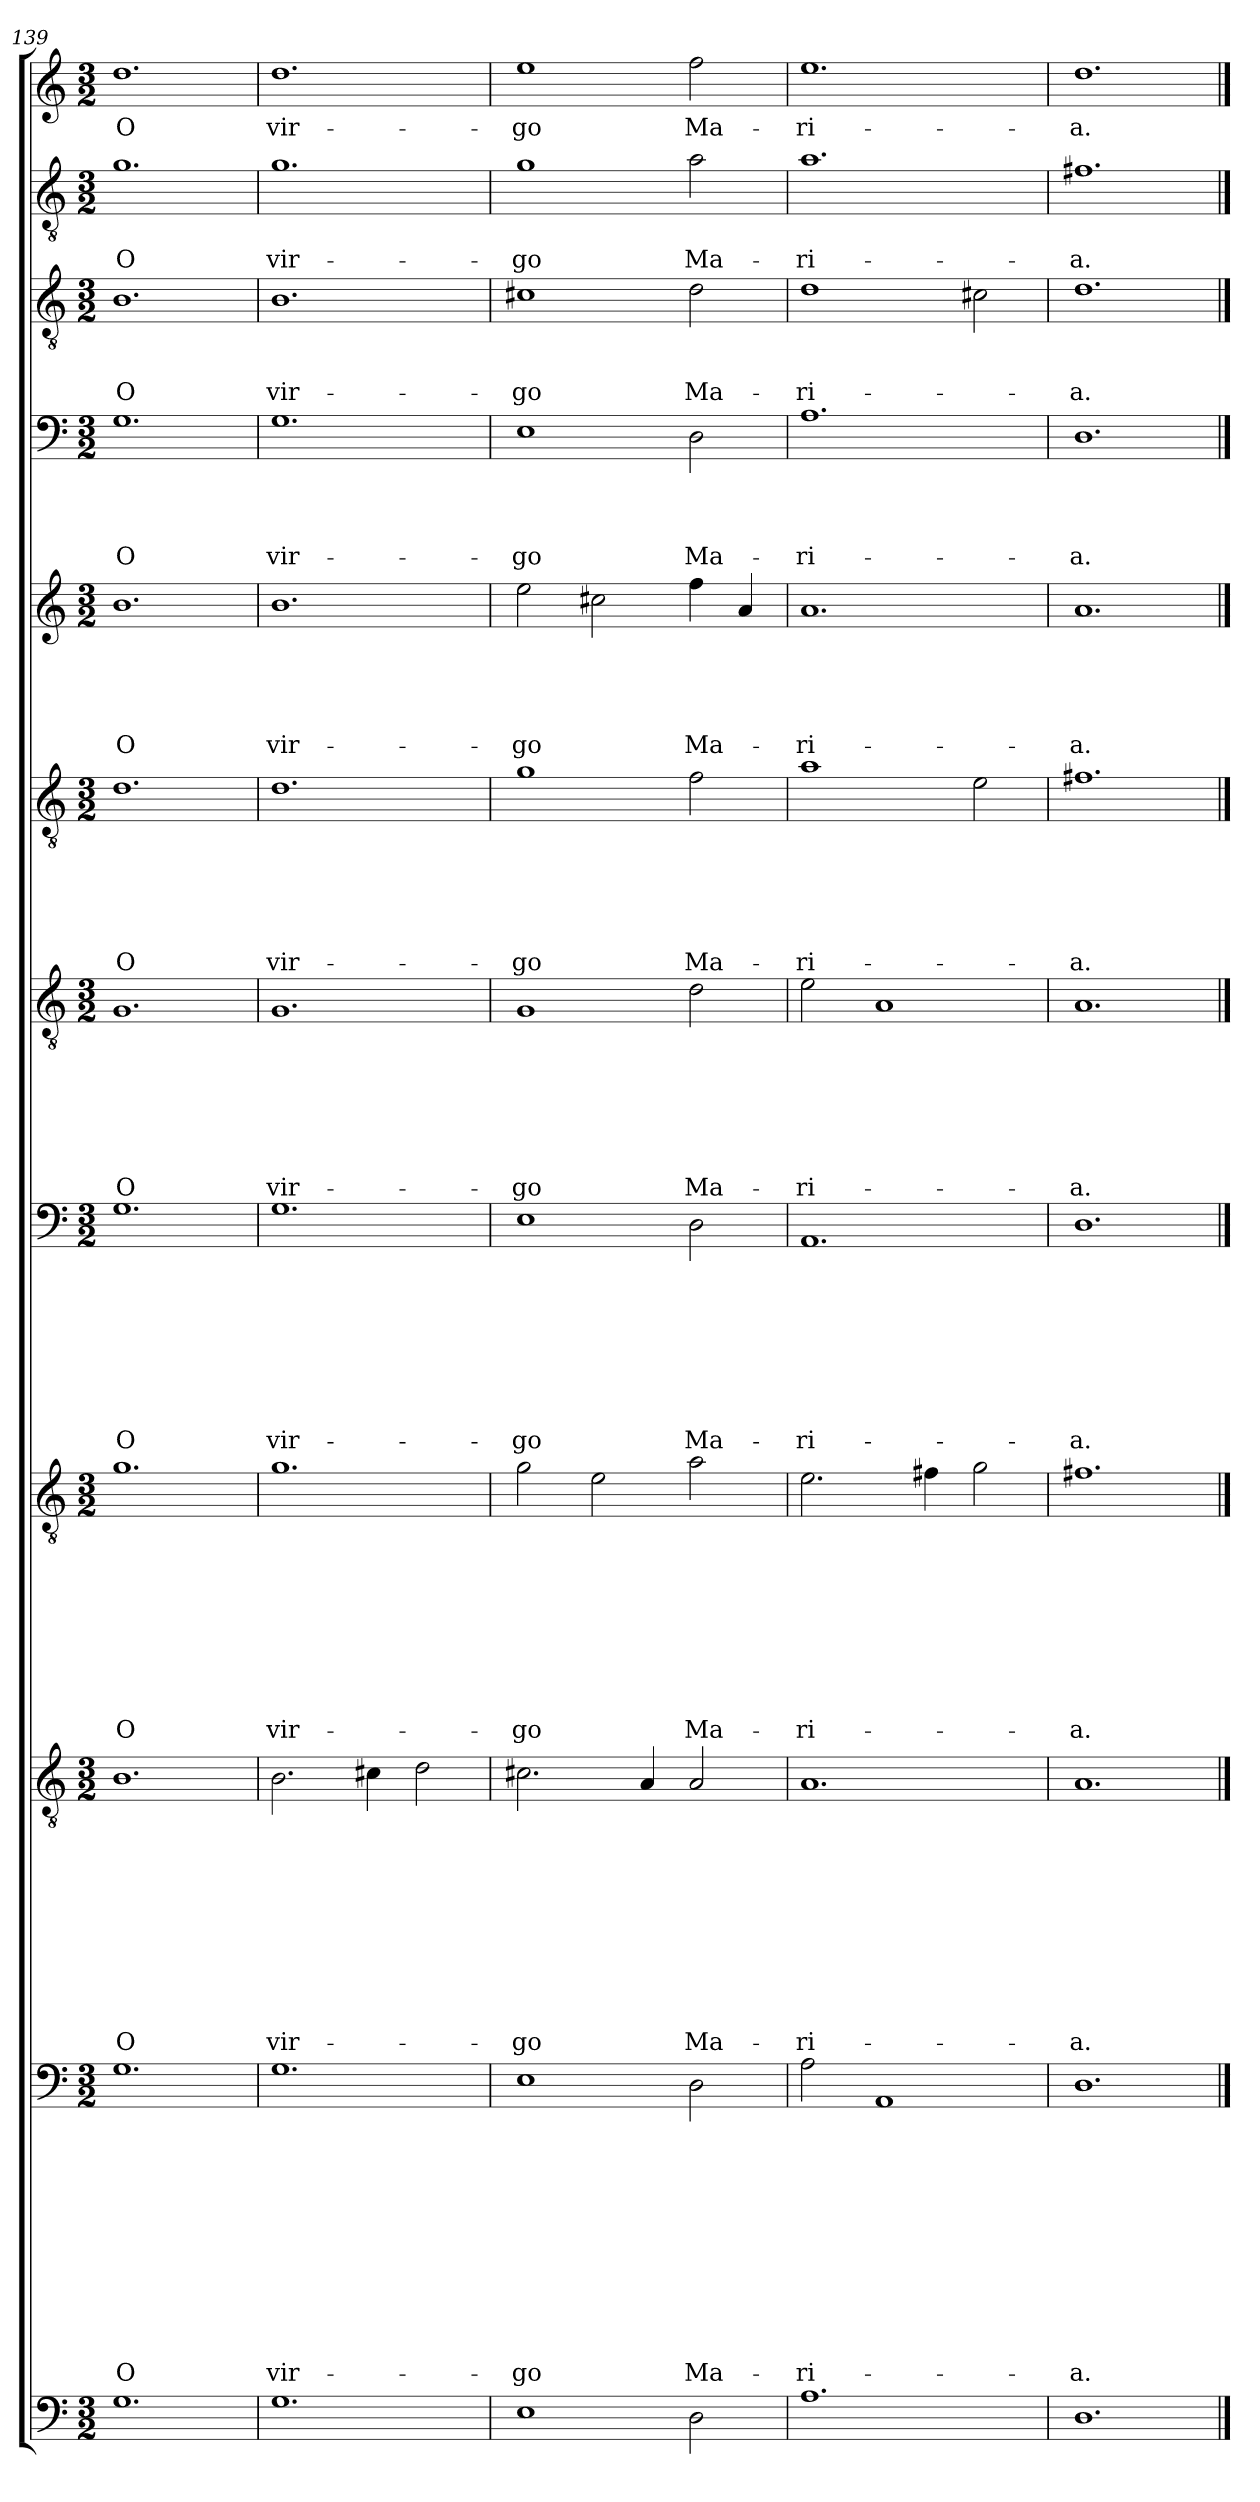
**kern	**kern	**text	**text	**text	**text	**text	**text	**text	**text	**text	**text	**text	**kern	**text	**text	**text	**text	**text	**text	**text	**text	**text	**text	**kern	**text	**text	**text	**text	**text	**text	**text	**text	**text	**kern	**text	**text	**text	**text	**text	**text	**text	**text	**kern	**text	**text	**text	**text	**text	**text	**text	**kern	**text	**text	**text	**text	**text	**text	**kern	**text	**text	**text	**text	**text	**kern	**text	**text	**text	**text	**kern	**text	**text	**text	**kern	**text	**text	**kern	**text
*part12	*part11	*part11	*part11	*part11	*part11	*part11	*part11	*part11	*part11	*part11	*part11	*part11	*part10	*part10	*part10	*part10	*part10	*part10	*part10	*part10	*part10	*part10	*part10	*part9	*part9	*part9	*part9	*part9	*part9	*part9	*part9	*part9	*part9	*part8	*part8	*part8	*part8	*part8	*part8	*part8	*part8	*part8	*part7	*part7	*part7	*part7	*part7	*part7	*part7	*part7	*part6	*part6	*part6	*part6	*part6	*part6	*part6	*part5	*part5	*part5	*part5	*part5	*part5	*part4	*part4	*part4	*part4	*part4	*part3	*part3	*part3	*part3	*part2	*part2	*part2	*part1	*part1
*staff12	*staff11	*staff11	*staff11	*staff11	*staff11	*staff11	*staff11	*staff11	*staff11	*staff11	*staff11	*staff11	*staff10	*staff10	*staff10	*staff10	*staff10	*staff10	*staff10	*staff10	*staff10	*staff10	*staff10	*staff9	*staff9	*staff9	*staff9	*staff9	*staff9	*staff9	*staff9	*staff9	*staff9	*staff8	*staff8	*staff8	*staff8	*staff8	*staff8	*staff8	*staff8	*staff8	*staff7	*staff7	*staff7	*staff7	*staff7	*staff7	*staff7	*staff7	*staff6	*staff6	*staff6	*staff6	*staff6	*staff6	*staff6	*staff5	*staff5	*staff5	*staff5	*staff5	*staff5	*staff4	*staff4	*staff4	*staff4	*staff4	*staff3	*staff3	*staff3	*staff3	*staff2	*staff2	*staff2	*staff1	*staff1
*clefF4	*clefF4	*	*	*	*	*	*	*	*	*	*	*	*clefGv2	*	*	*	*	*	*	*	*	*	*	*clefGv2	*	*	*	*	*	*	*	*	*	*clefF4	*	*	*	*	*	*	*	*	*clefGv2	*	*	*	*	*	*	*	*clefGv2	*	*	*	*	*	*	*clefG2	*	*	*	*	*	*clefF4	*	*	*	*	*clefGv2	*	*	*	*clefGv2	*	*	*clefG2	*
*k[]	*k[]	*	*	*	*	*	*	*	*	*	*	*	*k[]	*	*	*	*	*	*	*	*	*	*	*k[]	*	*	*	*	*	*	*	*	*	*k[]	*	*	*	*	*	*	*	*	*k[]	*	*	*	*	*	*	*	*k[]	*	*	*	*	*	*	*k[]	*	*	*	*	*	*k[]	*	*	*	*	*k[]	*	*	*	*k[]	*	*	*k[]	*
*C:	*C:	*	*	*	*	*	*	*	*	*	*	*	*C:	*	*	*	*	*	*	*	*	*	*	*C:	*	*	*	*	*	*	*	*	*	*C:	*	*	*	*	*	*	*	*	*C:	*	*	*	*	*	*	*	*C:	*	*	*	*	*	*	*C:	*	*	*	*	*	*C:	*	*	*	*	*C:	*	*	*	*C:	*	*	*C:	*
*M3/2	*M3/2	*	*	*	*	*	*	*	*	*	*	*	*M3/2	*	*	*	*	*	*	*	*	*	*	*M3/2	*	*	*	*	*	*	*	*	*	*M3/2	*	*	*	*	*	*	*	*	*M3/2	*	*	*	*	*	*	*	*M3/2	*	*	*	*	*	*	*M3/2	*	*	*	*	*	*M3/2	*	*	*	*	*M3/2	*	*	*	*M3/2	*	*	*M3/2	*
=139	=139	=139	=139	=139	=139	=139	=139	=139	=139	=139	=139	=139	=139	=139	=139	=139	=139	=139	=139	=139	=139	=139	=139	=139	=139	=139	=139	=139	=139	=139	=139	=139	=139	=139	=139	=139	=139	=139	=139	=139	=139	=139	=139	=139	=139	=139	=139	=139	=139	=139	=139	=139	=139	=139	=139	=139	=139	=139	=139	=139	=139	=139	=139	=139	=139	=139	=139	=139	=139	=139	=139	=139	=139	=139	=139	=139	=139
1.G	1.G	.	.	.	.	.	.	.	.	.	.	O	1.B	.	.	.	.	.	.	.	.	.	O	1.g	.	.	.	.	.	.	.	.	O	1.G	.	.	.	.	.	.	.	O	1.G	.	.	.	.	.	.	O	1.d	.	.	.	.	.	O	1.b	.	.	.	.	O	1.G	.	.	.	O	1.B	.	.	O	1.g	.	O	1.dd	O
=140	=140	=140	=140	=140	=140	=140	=140	=140	=140	=140	=140	=140	=140	=140	=140	=140	=140	=140	=140	=140	=140	=140	=140	=140	=140	=140	=140	=140	=140	=140	=140	=140	=140	=140	=140	=140	=140	=140	=140	=140	=140	=140	=140	=140	=140	=140	=140	=140	=140	=140	=140	=140	=140	=140	=140	=140	=140	=140	=140	=140	=140	=140	=140	=140	=140	=140	=140	=140	=140	=140	=140	=140	=140	=140	=140	=140	=140
1.G	1.G	.	.	.	.	.	.	.	.	.	.	vir-	2.B\	.	.	.	.	.	.	.	.	.	vir-	1.g	.	.	.	.	.	.	.	.	vir-	1.G	.	.	.	.	.	.	.	vir-	1.G	.	.	.	.	.	.	vir-	1.d	.	.	.	.	.	vir-	1.b	.	.	.	.	vir-	1.G	.	.	.	vir-	1.B	.	.	vir-	1.g	.	vir-	1.dd	vir-
.	.	.	.	.	.	.	.	.	.	.	.	.	4c#X\	.	.	.	.	.	.	.	.	.	.	.	.	.	.	.	.	.	.	.	.	.	.	.	.	.	.	.	.	.	.	.	.	.	.	.	.	.	.	.	.	.	.	.	.	.	.	.	.	.	.	.	.	.	.	.	.	.	.	.	.	.	.	.	.
.	.	.	.	.	.	.	.	.	.	.	.	.	2d\	.	.	.	.	.	.	.	.	.	.	.	.	.	.	.	.	.	.	.	.	.	.	.	.	.	.	.	.	.	.	.	.	.	.	.	.	.	.	.	.	.	.	.	.	.	.	.	.	.	.	.	.	.	.	.	.	.	.	.	.	.	.	.	.
=141	=141	=141	=141	=141	=141	=141	=141	=141	=141	=141	=141	=141	=141	=141	=141	=141	=141	=141	=141	=141	=141	=141	=141	=141	=141	=141	=141	=141	=141	=141	=141	=141	=141	=141	=141	=141	=141	=141	=141	=141	=141	=141	=141	=141	=141	=141	=141	=141	=141	=141	=141	=141	=141	=141	=141	=141	=141	=141	=141	=141	=141	=141	=141	=141	=141	=141	=141	=141	=141	=141	=141	=141	=141	=141	=141	=141	=141
1E	1E	.	.	.	.	.	.	.	.	.	.	-go	2.c#X\	.	.	.	.	.	.	.	.	.	-go	2g\	.	.	.	.	.	.	.	.	-go	1E	.	.	.	.	.	.	.	-go	1G	.	.	.	.	.	.	-go	1g	.	.	.	.	.	-go	2ee\	.	.	.	.	-go	1E	.	.	.	-go	1c#X	.	.	-go	1g	.	-go	1ee	-go
.	.	.	.	.	.	.	.	.	.	.	.	.	.	.	.	.	.	.	.	.	.	.	.	2e\	.	.	.	.	.	.	.	.	.	.	.	.	.	.	.	.	.	.	.	.	.	.	.	.	.	.	.	.	.	.	.	.	.	2cc#X\	.	.	.	.	.	.	.	.	.	.	.	.	.	.	.	.	.	.	.
.	.	.	.	.	.	.	.	.	.	.	.	.	4A/	.	.	.	.	.	.	.	.	.	.	.	.	.	.	.	.	.	.	.	.	.	.	.	.	.	.	.	.	.	.	.	.	.	.	.	.	.	.	.	.	.	.	.	.	.	.	.	.	.	.	.	.	.	.	.	.	.	.	.	.	.	.	.	.
2D\	2D\	.	.	.	.	.	.	.	.	.	.	Ma-	2A/	.	.	.	.	.	.	.	.	.	Ma-	2a\	.	.	.	.	.	.	.	.	Ma-	2D\	.	.	.	.	.	.	.	Ma-	2d\	.	.	.	.	.	.	Ma-	2f\	.	.	.	.	.	Ma-	4ff\	.	.	.	.	Ma-	2D\	.	.	.	Ma-	2d\	.	.	Ma-	2a\	.	Ma-	2ff\	Ma-
.	.	.	.	.	.	.	.	.	.	.	.	.	.	.	.	.	.	.	.	.	.	.	.	.	.	.	.	.	.	.	.	.	.	.	.	.	.	.	.	.	.	.	.	.	.	.	.	.	.	.	.	.	.	.	.	.	.	4a/	.	.	.	.	.	.	.	.	.	.	.	.	.	.	.	.	.	.	.
=142	=142	=142	=142	=142	=142	=142	=142	=142	=142	=142	=142	=142	=142	=142	=142	=142	=142	=142	=142	=142	=142	=142	=142	=142	=142	=142	=142	=142	=142	=142	=142	=142	=142	=142	=142	=142	=142	=142	=142	=142	=142	=142	=142	=142	=142	=142	=142	=142	=142	=142	=142	=142	=142	=142	=142	=142	=142	=142	=142	=142	=142	=142	=142	=142	=142	=142	=142	=142	=142	=142	=142	=142	=142	=142	=142	=142	=142
1.A	2A\	.	.	.	.	.	.	.	.	.	.	-ri-	1.A	.	.	.	.	.	.	.	.	.	-ri-	2.e\	.	.	.	.	.	.	.	.	-ri-	1.AA	.	.	.	.	.	.	.	-ri-	2e\	.	.	.	.	.	.	-ri-	1a	.	.	.	.	.	-ri-	1.a	.	.	.	.	-ri-	1.A	.	.	.	-ri-	1d	.	.	-ri-	1.a	.	-ri-	1.ee	-ri-
.	1AA	.	.	.	.	.	.	.	.	.	.	.	.	.	.	.	.	.	.	.	.	.	.	.	.	.	.	.	.	.	.	.	.	.	.	.	.	.	.	.	.	.	1A	.	.	.	.	.	.	.	.	.	.	.	.	.	.	.	.	.	.	.	.	.	.	.	.	.	.	.	.	.	.	.	.	.	.
.	.	.	.	.	.	.	.	.	.	.	.	.	.	.	.	.	.	.	.	.	.	.	.	4f#X\	.	.	.	.	.	.	.	.	.	.	.	.	.	.	.	.	.	.	.	.	.	.	.	.	.	.	.	.	.	.	.	.	.	.	.	.	.	.	.	.	.	.	.	.	.	.	.	.	.	.	.	.	.
.	.	.	.	.	.	.	.	.	.	.	.	.	.	.	.	.	.	.	.	.	.	.	.	2g\	.	.	.	.	.	.	.	.	.	.	.	.	.	.	.	.	.	.	.	.	.	.	.	.	.	.	2e\	.	.	.	.	.	.	.	.	.	.	.	.	.	.	.	.	.	2c#X\	.	.	.	.	.	.	.	.
=143	=143	=143	=143	=143	=143	=143	=143	=143	=143	=143	=143	=143	=143	=143	=143	=143	=143	=143	=143	=143	=143	=143	=143	=143	=143	=143	=143	=143	=143	=143	=143	=143	=143	=143	=143	=143	=143	=143	=143	=143	=143	=143	=143	=143	=143	=143	=143	=143	=143	=143	=143	=143	=143	=143	=143	=143	=143	=143	=143	=143	=143	=143	=143	=143	=143	=143	=143	=143	=143	=143	=143	=143	=143	=143	=143	=143	=143
1.D	1.D	.	.	.	.	.	.	.	.	.	.	-a.	1.A	.	.	.	.	.	.	.	.	.	-a.	1.f#X	.	.	.	.	.	.	.	.	-a.	1.D	.	.	.	.	.	.	.	-a.	1.A	.	.	.	.	.	.	-a.	1.f#X	.	.	.	.	.	-a.	1.a	.	.	.	.	-a.	1.D	.	.	.	-a.	1.d	.	.	-a.	1.f#X	.	-a.	1.dd	-a.
==	==	==	==	==	==	==	==	==	==	==	==	==	==	==	==	==	==	==	==	==	==	==	==	==	==	==	==	==	==	==	==	==	==	==	==	==	==	==	==	==	==	==	==	==	==	==	==	==	==	==	==	==	==	==	==	==	==	==	==	==	==	==	==	==	==	==	==	==	==	==	==	==	==	==	==	==	==
*-	*-	*-	*-	*-	*-	*-	*-	*-	*-	*-	*-	*-	*-	*-	*-	*-	*-	*-	*-	*-	*-	*-	*-	*-	*-	*-	*-	*-	*-	*-	*-	*-	*-	*-	*-	*-	*-	*-	*-	*-	*-	*-	*-	*-	*-	*-	*-	*-	*-	*-	*-	*-	*-	*-	*-	*-	*-	*-	*-	*-	*-	*-	*-	*-	*-	*-	*-	*-	*-	*-	*-	*-	*-	*-	*-	*-	*-
